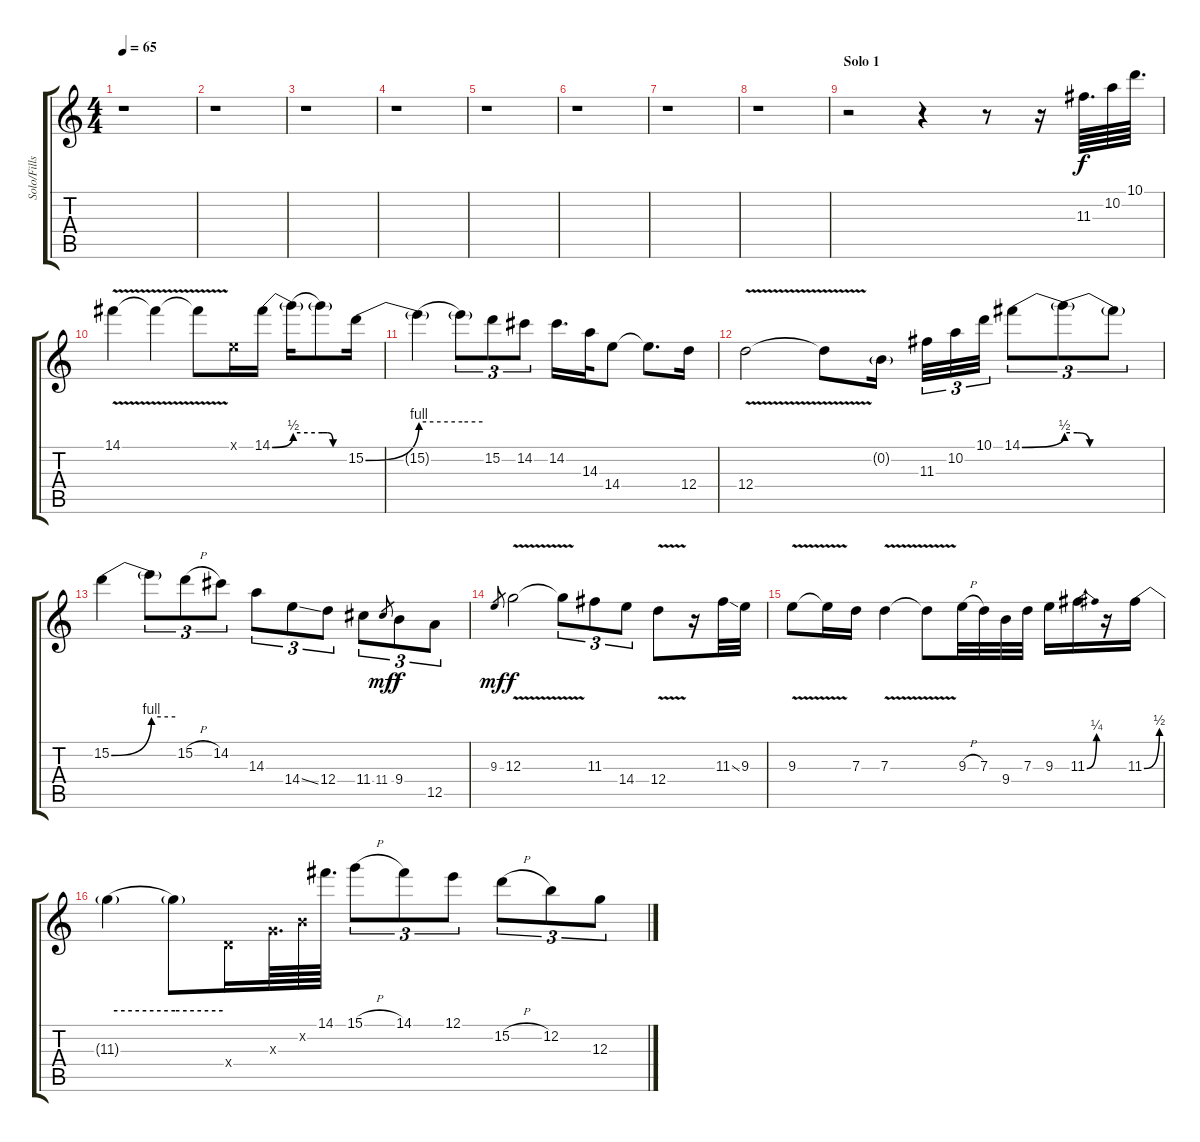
\track ("Solo/Fills" "Solo/Fills") {instrument distortionguitar}
\staff {score tabs}
\tuning (E4 B3 G3 D3 A2 E2) {hide}
\ts (4 4)
\tempo 65
\clef g2
\ks c
r.1{dy ppp} |
r.1 |
r.1 |
r.1 |
r.1 |
r.1 |
r.1 |
r.1 |
\section ("" "Solo 1")
r.2 r.4 r.8 r.16 11.3.64{d dy f} 10.2.64 10.1.64{d} |
14.1{v}.4 14.1{v t}.4 14.1{v t}.8 0.1{x}.16 14.1{be (bend 0 0 60 2)}.16 14.1{be (hold 0 2 60 2) t}.16 14.1{be (custom 0 2 15 2 30 0 60 0) t}.8 15.2{be (bend 0 0 60 4)}.16 |
15.2{be (hold 0 4 60 4) t}.4 15.2{be (hold 0 4 60 4) t}.8{tu (3 2)} 15.2.8{tu (3 2)} 14.2.8{tu (3 2)} 14.2.16{d} 14.3.32 14.4.8 14.4{t}.8{d} 12.4.16 |
12.4{v}.2 12.4{v t}.8 0.2{g}.16 11.3.32{tu (3 2)} 10.2.32{tu (3 2)} 10.1.32{tu (3 2)} 14.1{be (bend 0 0 60 2)}.8{tu (3 2)} 14.1{be (custom 0 2 15 2 30 0 60 0) t}.8{tu (3 2)} 14.1{be (hold 0 0 60 0) t}.8{tu (3 2)} |
15.2{be (bend 0 0 60 4)}.4 15.2{be (hold 0 4 60 4) t}.8{tu (3 2)} 15.2{h}.8{tu (3 2)} 14.2.8{tu (3 2)} 14.3.8{tu (3 2)} 14.4{ss}.8{tu (3 2)} 12.4.8{tu (3 2)} 11.4.8{tu (3 2)} 11.4.8{gr dy mf} 9.4.8{tu (3 2) dy f} 12.5.8{tu (3 2)} |
9.3.8{gr dy mf} 12.3{v}.2{dy f} 12.3{v t}.8{tu (3 2)} 11.3.8{tu (3 2)} 14.4.8{tu (3 2)} 12.4{v}.8 r.16 11.3{ss}.32 9.3.32 |
9.3{v}.8 9.3{v t}.16 7.3.16 7.3{v}.4 7.3{v t}.8 9.3{h}.32 7.3.32 9.4.32 7.3.32 9.3.16 11.3{be (bend 0 0 60 1)}.16 r.16 11.3{be (bend 0 0 60 2)}.16 |
11.3{be (hold 0 2 60 2) t}.4 11.3{be (hold 0 2 60 2) t}.8 0.4{x}.16 0.3{x}.64{d} 0.2{x}.64 14.1.64{d} 15.1{h}.8{tu (3 2)} 14.1.8{tu (3 2)} 12.1.8{tu (3 2)} 15.2{h}.8{tu (3 2)} 12.2.8{tu (3 2)} 12.3.8{tu (3 2)}
